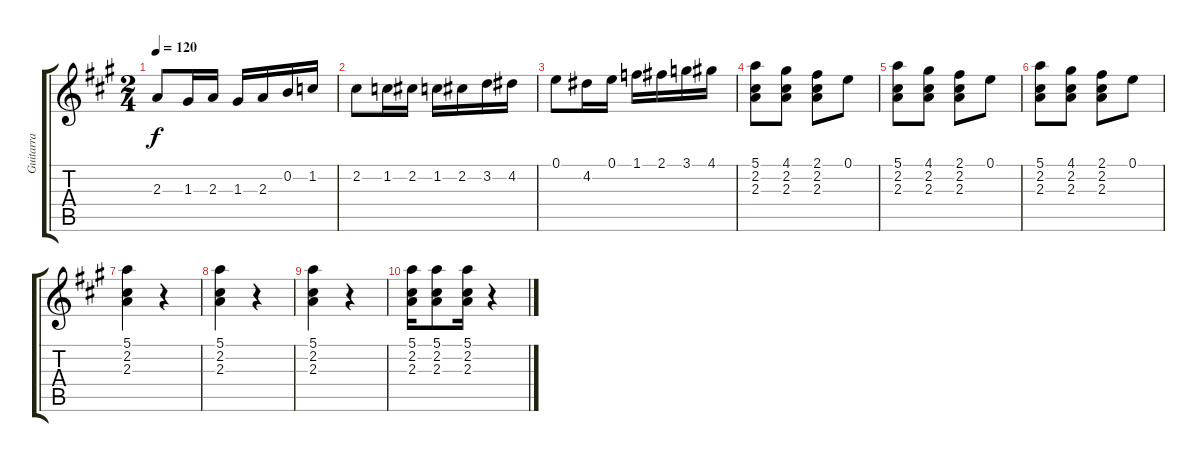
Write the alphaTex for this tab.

\track ("Guitarra " "Guitarra ") {instrument electricguitarjazz}
\staff {score tabs}
\tuning (E4 B3 G3 D3 A2 E2) {hide}
\ts (2 4)
\tempo 120
\clef g2
\ks a
2.3.8{dy f} 1.3.16 2.3.16 1.3.16 2.3.16 0.2.16 1.2.16 |
2.2.8 1.2.16 2.2.16 1.2.16 2.2.16 3.2.16 4.2.16 |
0.1.8 4.2.16 0.1.16 1.1.16 2.1.16 3.1.16 4.1.16 |
(5.1 2.2 2.3).8 (4.1 2.2 2.3).8 (2.1 2.2 2.3).8 0.1.8 |
(5.1 2.2 2.3).8 (4.1 2.2 2.3).8 (2.1 2.2 2.3).8 0.1.8 |
(5.1 2.2 2.3).8 (4.1 2.2 2.3).8 (2.1 2.2 2.3).8 0.1.8 |
(5.1 2.2 2.3).4 r.4 |
(5.1 2.2 2.3).4 r.4 |
(5.1 2.2 2.3).4 r.4 |
(5.1 2.2 2.3).16 (5.1 2.2 2.3).8 (5.1 2.2 2.3).16 r.4
